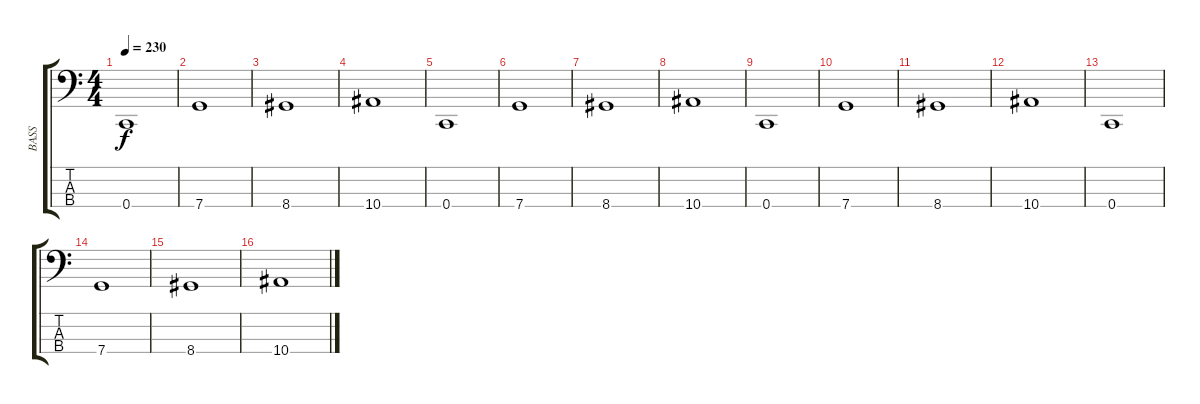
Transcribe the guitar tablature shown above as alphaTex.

\track ("BASS" "BASS") {instrument electricbasspick}
\staff {score tabs}
\tuning (F2 C2 G1 C1) {hide}
\ts (4 4)
\tempo 230
\clef f4
\ks c
0.4.1{dy f} |
7.4.1 |
8.4.1 |
10.4.1 |
0.4.1 |
7.4.1 |
8.4.1 |
10.4.1 |
0.4.1 |
7.4.1 |
8.4.1 |
10.4.1 |
0.4.1 |
7.4.1 |
8.4.1 |
10.4.1
